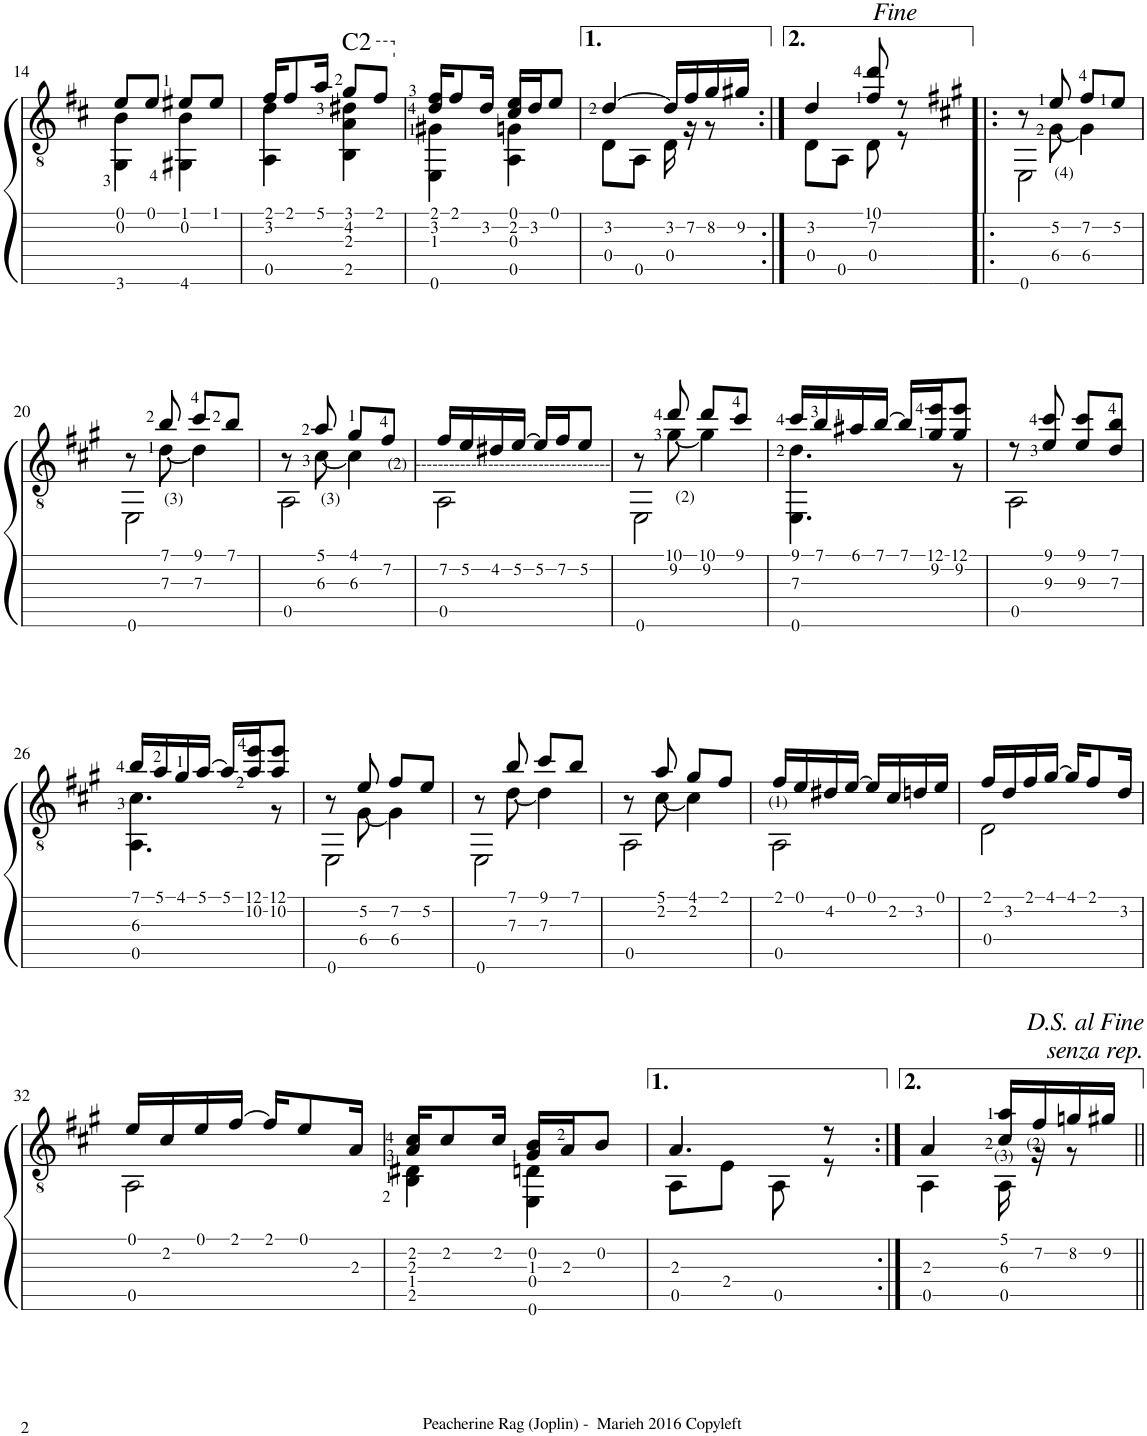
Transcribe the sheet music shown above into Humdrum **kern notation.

**kern	**kern
*part2	*part1
*staff2	*staff1
*I"Guitare classique [Tablature]	*I"Guitare classique
!!LO:PB:g=z
*	*clefGv2
*k[f#c#]	*k[f#c#]
*M2/4	*M2/4
=14	=14
*^	*^
8eL	4GG 4B	8e/L	4GG\ 4B\
8eJ	.	8e/J	.
8e#XL	4GG#X 4B	8e#X/L	4GG#X\ 4B\
8e#J	.	8e#/J	.
=15	=15	=15	=15
16f#KL	4AA 4d	16f#/KL	4AA\ 4d\
8f#	.	8f#/	.
16aJk	.	16a/Jk	.
!	!	!LO:TX:a:t=C2	!
8gL	4BB 4A 4d#X	8g/L	4BB\ 4A\ 4d#X\
8f#J	.	8f#/J	.
=16	=16	=16	=16
16d\ 16f#\KL	4EE 4G#X	16d/ 16f#/KL	4EE\ 4G#X\
8f#	.	8f#/	.
16dJk	.	16d/Jk	.
16c#\ 16e\LL	4AA 4Gn	16c#/ 16e/LL	4AA\ 4Gn\
16dJ	.	16d/J	.
8eJ	.	8e/J	.
=17	=17	=17	=17
[4d	8DL	[4d/	8D\L
.	8AAJ	.	8AA\J
16dLL]	16D	16d/LL]	16D\
16f#J	16r	16f#/	16r
16gL	8r	16g/	8r
16g#XJJ	.	16g#X/JJ	.
=18:|!	=18:|!	=18:|!	=18:|!
4d	8DL	4d/	8D\L
.	8AAJ	.	8AA\J
8f# 8dd	8D	8f#/ 8dd/	8D\
8r	8r	8r	8r
*v	*v	*	*
*	*v	*v
=19!|:	=19!|:
*k[f#c#g#]	*k[f#c#g#]
*^	*^
*	*^	*	*^
8r	8ryy	2EE	8r	8ryy	2EE\
8e	[8G#	.	8e/	[8G#\	.
8f#L	4G#]	.	8f#/L	4G#\]	.
8eJ	.	.	8e/J	.	.
!!LO:LB:g=z	!!	!!
=20	=20	=20	=20	=20	=20
8r	8ryy	2EE	8r	8ryy	2EE\
8b	[8d	.	8b/	[8d\	.
8cc#L	4d]	.	8cc#/L	4d\]	.
8bJ	.	.	8b/J	.	.
=21	=21	=21	=21	=21	=21
8r	8ryy	2AA	8r	8ryy	2AA\
8a	[8c#	.	8a/	[8c#\	.
8g#L	4c#]	.	8g#/L	4c#\]	.
8f#J	.	.	8f#/J	.	.
*	*v	*v	*	*	*
*	*	*	*v	*v
=22	=22	=22	=22
16f#LL	2AA	16f#/LL	2AA\
16eJ	.	16e/	.
16d#XL	.	16d#X/	.
[16eJJ	.	[16e/JJ	.
16eLL]	.	16e/LL]	.
16f#J	.	16f#/J	.
8eJ	.	8e/J	.
=23	=23	=23	=23
*	*^	*	*^
8r	8ryy	2EE	8r	8ryy	2EE\
8dd	[8g#	.	8dd/	[8g#\	.
8ddL	4g#]	.	8dd/L	4g#\]	.
8cc#J	.	.	8cc#/J	.	.
*	*v	*v	*	*	*
*	*	*	*v	*v
=24	=24	=24	=24
16cc#LL	4.EE 4.d	16cc#/LL	4.EE\ 4.d\
16bJ	.	16b/	.
16a#XL	.	16a#X/	.
[16bJJ	.	[16b/JJ	.
16bLL]	.	16b/LL]	.
16g#\ 16ee\J	.	16g#/ 16ee/J	.
8g#\ 8ee\J	8r	8g#/ 8ee/J	8r
=25	=25	=25	=25
8r	2AA	8r	2AA\
8e 8cc#	.	8e/ 8cc#/	.
8e\ 8cc#\L	.	8e/ 8cc#/L	.
8d\ 8b\J	.	8d/ 8b/J	.
!!LO:LB:g=z	!!
=26	=26	=26	=26
16bLL	4.AA 4.c#	16b/LL	4.AA\ 4.c#\
16aJ	.	16a/	.
16g#L	.	16g#/	.
[16aJJ	.	[16a/JJ	.
16aLL]	.	16a/LL]	.
16a\ 16ee\J	.	16a/ 16ee/J	.
8a\ 8ee\J	8r	8a/ 8ee/J	8r
=27	=27	=27	=27
*	*^	*	*^
8r	8ryy	2EE	8r	8ryy	2EE\
8e	[8G#	.	8e/	[8G#\	.
8f#L	4G#]	.	8f#/L	4G#\]	.
8eJ	.	.	8e/J	.	.
=28	=28	=28	=28	=28	=28
8r	8ryy	2EE	8r	8ryy	2EE\
8b	[8d	.	8b/	[8d\	.
8cc#L	4d]	.	8cc#/L	4d\]	.
8bJ	.	.	8b/J	.	.
=29	=29	=29	=29	=29	=29
8r	8ryy	2AA	8r	8ryy	2AA\
8a	[8c#	.	8a/	[8c#\	.
8g#L	4c#]	.	8g#/L	4c#\]	.
8f#J	.	.	8f#/J	.	.
*	*v	*v	*	*	*
*	*	*	*v	*v
=30	=30	=30	=30
16f#LL	2AA	16f#/LL	2AA\
16eJ	.	16e/	.
16d#XL	.	16d#X/	.
[16eJJ	.	[16e/JJ	.
16eLL]	.	16e/LL]	.
16c#J	.	16c#/	.
16dnL	.	16dn/	.
16eJJ	.	16e/JJ	.
=31	=31	=31	=31
16f#LL	2D	16f#/LL	2D\
16dJ	.	16d/	.
16f#L	.	16f#/	.
[16g#JJ	.	[16g#/JJ	.
16g#KL]	.	16g#/KL]	.
8f#	.	8f#/	.
16dJk	.	16d/Jk	.
!!LO:LB:g=z	!!
=32	=32	=32	=32
16eLL	2AA	16e/LL	2AA\
16c#J	.	16c#/	.
16eL	.	16e/	.
[16f#JJ	.	[16f#/JJ	.
16f#KL]	.	16f#/KL]	.
8e	.	8e/	.
16AJk	.	16A/Jk	.
=33	=33	=33	=33
16A\ 16c#\KL	4BB 4D#X	16A/ 16c#/KL	4BB\ 4D#X\
8c#	.	8c#/	.
16c#Jk	.	16c#/Jk	.
16G#\ 16B\LL	4EE 4Dn	16G#/ 16B/LL	4EE\ 4Dn\
16AJ	.	16A/J	.
8BJ	.	8B/J	.
=34	=34	=34	=34
4.A	8AAL	4.A/	8AA\L
.	8EJ	.	8E\J
.	8AA	.	8AA\
8r	8r	8r	8r
=35:|!	=35:|!	=35:|!	=35:|!
4A	4AA	4A/	4AA\
16c#\ 16a\LL	16AA	16c#/ 16a/LL	16AA\
16f#J	16r	16f#/	16r
16gnL	8r	16gn/	8r
16g#XJJ	.	16g#X/JJ	.
*v	*v	*	*
*	*v	*v
!	!LO:TX:a:t=D.S. al Fine\nsenza rep.
=||	=||
*-	*-
